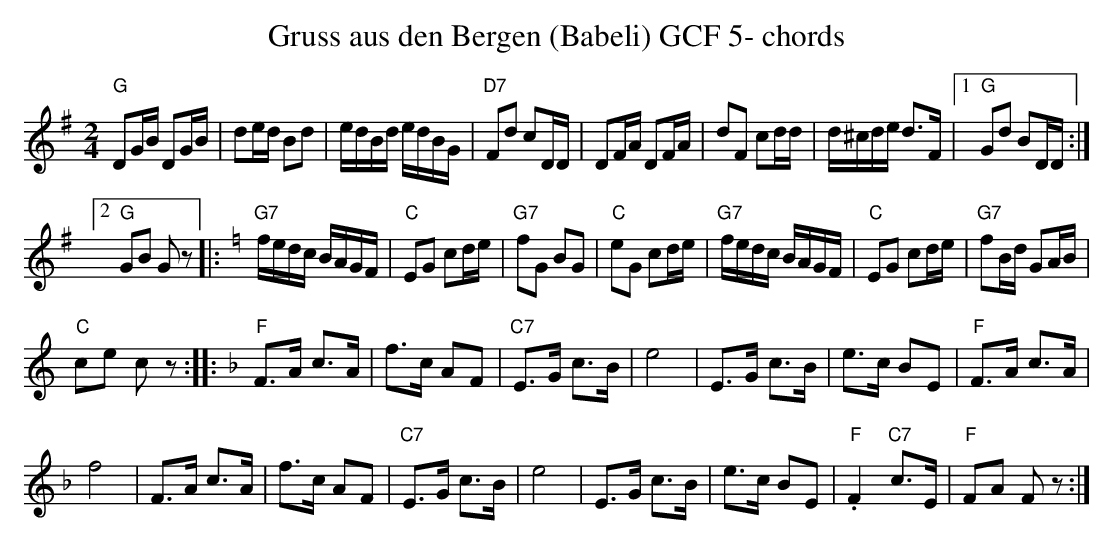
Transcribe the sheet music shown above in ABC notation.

X:1
T:Gruss aus den Bergen (Babeli) GCF 5- chords
M:2/4
L:1/16
K:Gmaj%%MIDI gchordon
"G"D2GB D2GB | d2ed B2d2 | edBd edBG | "D7"F2d2 c2DD | D2FA D2FA | d2F2 c2dd | d^cde d3F |1 "G"G2d2 B2DD :|2
"G"G2B2 G2z2 |: [K:Cmaj] "G7"fedc BAGF | "C"E2G2 c2de | "G7"f2G2 B2G2 | "C"e2G2 c2de | "G7"fedc BAGF | "C"E2G2 c2de | "G7"f2Bd G2AB |
"C"c2e2 c2z2 :: [K:Fmaj] [L:1/8] "F"F>A c>A | f>c AF | "C7"E>G c>B | e4 | E>G c>B | e>c BE | "F"F>A c>A |
f4 | F>A c>A | f>c AF | "C7"E>G c>B | e4 | E>G c>B | e>c BE | "F".F2 "C7"c>E | "F"FA Fz :|
